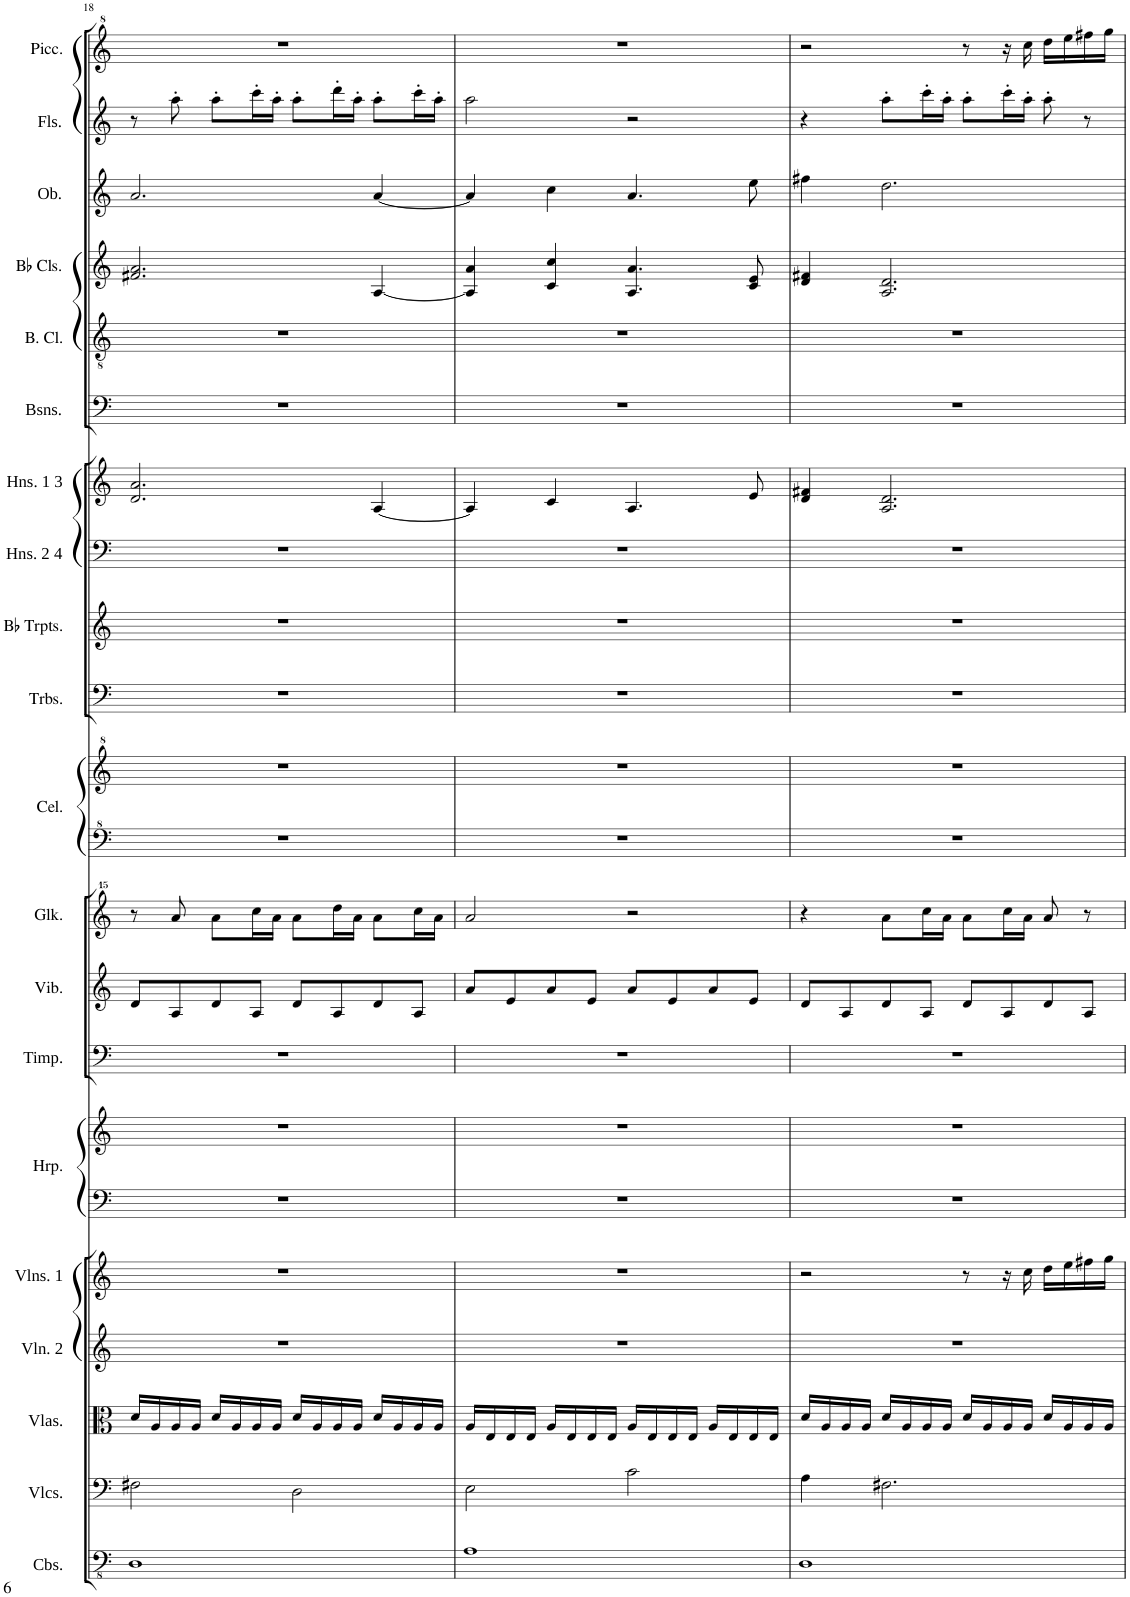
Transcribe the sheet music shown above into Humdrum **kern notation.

**kern	**kern	**kern	**kern	**kern	**kern	**kern	**kern	**kern	**kern	**kern	**kern	**kern	**kern	**kern	**kern	**kern	**kern	**kern	**kern	**kern	**kern
*part20	*part19	*part18	*part17	*part16	*part15	*part15	*part14	*part13	*part12	*part11	*part11	*part10	*part9	*part8	*part7	*part6	*part5	*part4	*part3	*part2	*part1
*staff22	*staff21	*staff20	*staff19	*staff18	*staff17	*staff16	*staff15	*staff14	*staff13	*staff12	*staff11	*staff10	*staff9	*staff8	*staff7	*staff6	*staff5	*staff4	*staff3	*staff2	*staff1
*I"Contrabasses	*I"Violoncellos	*I"Violas	*I"Violin 2	*I"Violins 1	*I"Harp	*	*I"Timpani	*I"Vibraphone	*I"Glockenspiel	*I"Celesta	*	*I"Trombones	*I"Bb Trumpets	*I"Horns 2 4	*I"Horns 1 3	*I"Bassoons	*I"Bass Clarinet	*I"Bb Clarinets	*I"Oboe	*I"Flutes	*I"Piccolo (doub. Flute)
*I'Cbs.	*I'Vlcs.	*I'Vlas.	*I'Vln. 2	*I'Vlns. 1	*I'Hrp.	*	*I'Timp.	*I'Vib.	*I'Glk.	*I'Cel.	*	*I'Trbs.	*I'Bb Trpts.	*I'Hns. 2 4	*I'Hns. 1 3	*I'Bsns.	*I'B. Cl.	*I'Bb Cls.	*I'Ob.	*I'Fls.	*I'Picc.
!!LO:PB:g=z
*clefFv4	*clefF4	*clefC3	*clefG2	*clefG2	*clefF4	*clefG2	*clefF4	*clefG2	*clefG^^2	*clefF^4	*clefG^2	*clefF4	*clefG2	*clefF4	*clefG2	*clefF4	*clefGv2	*clefG2	*clefG2	*clefG2	*clefG^2
*	*	*	*	*	*	*	*	*	*	*	*	*	*ITrd1c2	*ITrd4c7	*ITrd4c7	*	*ITrd8c14	*ITrd1c2	*	*	*ITrd-7c-12
*k[]	*k[]	*k[]	*k[]	*k[]	*k[]	*k[]	*k[]	*k[]	*k[]	*k[]	*k[]	*k[]	*k[]	*k[]	*k[]	*k[]	*k[]	*k[]	*k[]	*k[]	*k[]
*M4/4	*M4/4	*M4/4	*M4/4	*M4/4	*M4/4	*M4/4	*M4/4	*M4/4	*M4/4	*M4/4	*M4/4	*M4/4	*M4/4	*M4/4	*M4/4	*M4/4	*M4/4	*M4/4	*M4/4	*M4/4	*M4/4
=18	=18	=18	=18	=18	=18	=18	=18	=18	=18	=18	=18	=18	=18	=18	=18	=18	=18	=18	=18	=18	=18
1DD	2F#X\	16d/LL	1r	1r	1r	1r	1r	8d/L	8r	1r	1r	1r	1r	1r	2.d/ 2.a/	1r	1r	2.f#X/ 2.a/	2.a/	8r	1r
.	.	16A/	.	.	.	.	.	.	.	.	.	.	.	.	.	.	.	.	.	.	.
.	.	16A/	.	.	.	.	.	8A/	8aaa/	.	.	.	.	.	.	.	.	.	.	8aa'\	.
.	.	16A/JJ	.	.	.	.	.	.	.	.	.	.	.	.	.	.	.	.	.	.	.
.	.	16d/LL	.	.	.	.	.	8d/	8aaa\L	.	.	.	.	.	.	.	.	.	.	8aa'\L	.
.	.	16A/	.	.	.	.	.	.	.	.	.	.	.	.	.	.	.	.	.	.	.
.	.	16A/	.	.	.	.	.	8A/J	16cccc\L	.	.	.	.	.	.	.	.	.	.	16ccc'\L	.
.	.	16A/JJ	.	.	.	.	.	.	16aaa\JJ	.	.	.	.	.	.	.	.	.	.	16aa'\JJ	.
.	2D\	16d/LL	.	.	.	.	.	8d/L	8aaa\L	.	.	.	.	.	.	.	.	.	.	8aa'\L	.
.	.	16A/	.	.	.	.	.	.	.	.	.	.	.	.	.	.	.	.	.	.	.
.	.	16A/	.	.	.	.	.	8A/	16dddd\L	.	.	.	.	.	.	.	.	.	.	16ddd'\L	.
.	.	16A/JJ	.	.	.	.	.	.	16aaa\JJ	.	.	.	.	.	.	.	.	.	.	16aa'\JJ	.
.	.	16d/LL	.	.	.	.	.	8d/	8aaa\L	.	.	.	.	.	[4A/	.	.	[4A/	[4a/	8aa'\L	.
.	.	16A/	.	.	.	.	.	.	.	.	.	.	.	.	.	.	.	.	.	.	.
.	.	16A/	.	.	.	.	.	8A/J	16cccc\L	.	.	.	.	.	.	.	.	.	.	16ccc'\L	.
.	.	16A/JJ	.	.	.	.	.	.	16aaa\JJ	.	.	.	.	.	.	.	.	.	.	16aa'\JJ	.
=19	=19	=19	=19	=19	=19	=19	=19	=19	=19	=19	=19	=19	=19	=19	=19	=19	=19	=19	=19	=19	=19
1AA	2E\	16A/LL	1r	1r	1r	1r	1r	8a/L	2aaa/	1r	1r	1r	1r	1r	4A/]	1r	1r	4A/] 4a/	4a/]	2aa\	1r
.	.	16E/	.	.	.	.	.	.	.	.	.	.	.	.	.	.	.	.	.	.	.
.	.	16E/	.	.	.	.	.	8e/	.	.	.	.	.	.	.	.	.	.	.	.	.
.	.	16E/JJ	.	.	.	.	.	.	.	.	.	.	.	.	.	.	.	.	.	.	.
.	.	16A/LL	.	.	.	.	.	8a/	.	.	.	.	.	.	4c/	.	.	4c/ 4cc/	4cc\	.	.
.	.	16E/	.	.	.	.	.	.	.	.	.	.	.	.	.	.	.	.	.	.	.
.	.	16E/	.	.	.	.	.	8e/J	.	.	.	.	.	.	.	.	.	.	.	.	.
.	.	16E/JJ	.	.	.	.	.	.	.	.	.	.	.	.	.	.	.	.	.	.	.
.	2c\	16A/LL	.	.	.	.	.	8a/L	2r	.	.	.	.	.	4.A/	.	.	4.A/ 4.a/	4.a/	2r	.
.	.	16E/	.	.	.	.	.	.	.	.	.	.	.	.	.	.	.	.	.	.	.
.	.	16E/	.	.	.	.	.	8e/	.	.	.	.	.	.	.	.	.	.	.	.	.
.	.	16E/JJ	.	.	.	.	.	.	.	.	.	.	.	.	.	.	.	.	.	.	.
.	.	16A/LL	.	.	.	.	.	8a/	.	.	.	.	.	.	.	.	.	.	.	.	.
.	.	16E/	.	.	.	.	.	.	.	.	.	.	.	.	.	.	.	.	.	.	.
.	.	16E/	.	.	.	.	.	8e/J	.	.	.	.	.	.	8e/	.	.	8c/ 8e/	8ee\	.	.
.	.	16E/JJ	.	.	.	.	.	.	.	.	.	.	.	.	.	.	.	.	.	.	.
=20	=20	=20	=20	=20	=20	=20	=20	=20	=20	=20	=20	=20	=20	=20	=20	=20	=20	=20	=20	=20	=20
1DD	4A\	16d/LL	1r	2r	1r	1r	1r	8d/L	4r	1r	1r	1r	1r	1r	4d/ 4f#X/	1r	1r	4d/ 4f#X/	4ff#X\	4r	2r
.	.	16A/	.	.	.	.	.	.	.	.	.	.	.	.	.	.	.	.	.	.	.
.	.	16A/	.	.	.	.	.	8A/	.	.	.	.	.	.	.	.	.	.	.	.	.
.	.	16A/JJ	.	.	.	.	.	.	.	.	.	.	.	.	.	.	.	.	.	.	.
.	2.F#X\	16d/LL	.	.	.	.	.	8d/	8aaa\L	.	.	.	.	.	2.A/ 2.d/	.	.	2.A/ 2.d/	2.dd\	8aa'\L	.
.	.	16A/	.	.	.	.	.	.	.	.	.	.	.	.	.	.	.	.	.	.	.
.	.	16A/	.	.	.	.	.	8A/J	16cccc\L	.	.	.	.	.	.	.	.	.	.	16ccc'\L	.
.	.	16A/JJ	.	.	.	.	.	.	16aaa\JJ	.	.	.	.	.	.	.	.	.	.	16aa'\JJ	.
.	.	16d/LL	.	8r	.	.	.	8d/L	8aaa\L	.	.	.	.	.	.	.	.	.	.	8aa'\L	8r
.	.	16A/	.	.	.	.	.	.	.	.	.	.	.	.	.	.	.	.	.	.	.
.	.	16A/	.	16r	.	.	.	8A/	16cccc\L	.	.	.	.	.	.	.	.	.	.	16ccc'\L	16r
.	.	16A/JJ	.	16cc\	.	.	.	.	16aaa\JJ	.	.	.	.	.	.	.	.	.	.	16aa'\JJ	16ccc\
.	.	16d/LL	.	16dd\LL	.	.	.	8d/	8aaa/	.	.	.	.	.	.	.	.	.	.	8aa'\	16ddd\LL
.	.	16A/	.	16ee\	.	.	.	.	.	.	.	.	.	.	.	.	.	.	.	.	16eee\
.	.	16A/	.	16ff#X\	.	.	.	8A/J	8r	.	.	.	.	.	.	.	.	.	.	8r	16fff#X\
.	.	16A/JJ	.	16gg\JJ	.	.	.	.	.	.	.	.	.	.	.	.	.	.	.	.	16ggg\JJ
=	=	=	=	=	=	=	=	=	=	=	=	=	=	=	=	=	=	=	=	=	=
*-	*-	*-	*-	*-	*-	*-	*-	*-	*-	*-	*-	*-	*-	*-	*-	*-	*-	*-	*-	*-	*-
